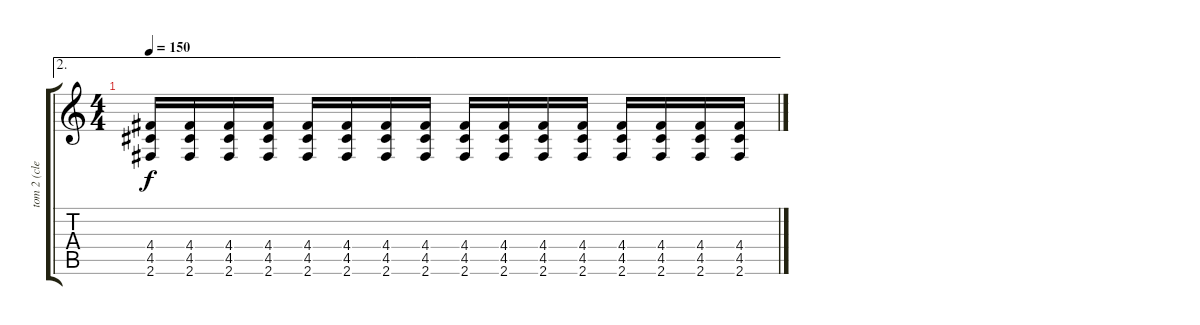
\track ("tom 2 (clean)" "tom 2 (cle") {instrument electricguitarjazz}
\staff {score tabs}
\tuning (E4 B3 G3 D3 A2 E2) {hide}
\ae 2
\ts (4 4)
\tempo 150
\clef g2
\ks c
(4.4 4.5 2.6).16{dy f} (4.4 4.5 2.6).16 (4.4 4.5 2.6).16 (4.4 4.5 2.6).16 (4.4 4.5 2.6).16 (4.4 4.5 2.6).16 (4.4 4.5 2.6).16 (4.4 4.5 2.6).16 (4.4 4.5 2.6).16 (4.4 4.5 2.6).16 (4.4 4.5 2.6).16 (4.4 4.5 2.6).16 (4.4 4.5 2.6).16 (4.4 4.5 2.6).16 (4.4 4.5 2.6).16 (4.4 4.5 2.6).16
